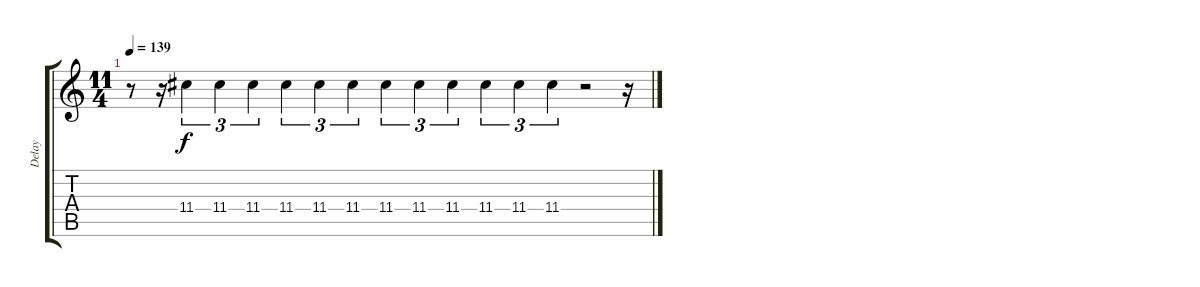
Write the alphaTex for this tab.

\track ("Delay" "Delay") {instrument distortionguitar}
\staff {score tabs}
\tuning (E4 B3 G3 D3 A2 E2) {hide}
\ts (11 4)
\tempo 139
\clef g2
\ks c
r.8{dy f} r.16 11.4.4{tu (3 2) volume 0} 11.4.4{tu (3 2)} 11.4.4{tu (3 2)} 11.4.4{tu (3 2)} 11.4.4{tu (3 2)} 11.4.4{tu (3 2)} 11.4.4{tu (3 2)} 11.4.4{tu (3 2)} 11.4.4{tu (3 2)} 11.4.4{tu (3 2)} 11.4.4{tu (3 2)} 11.4.4{tu (3 2)} r.2 r.16
